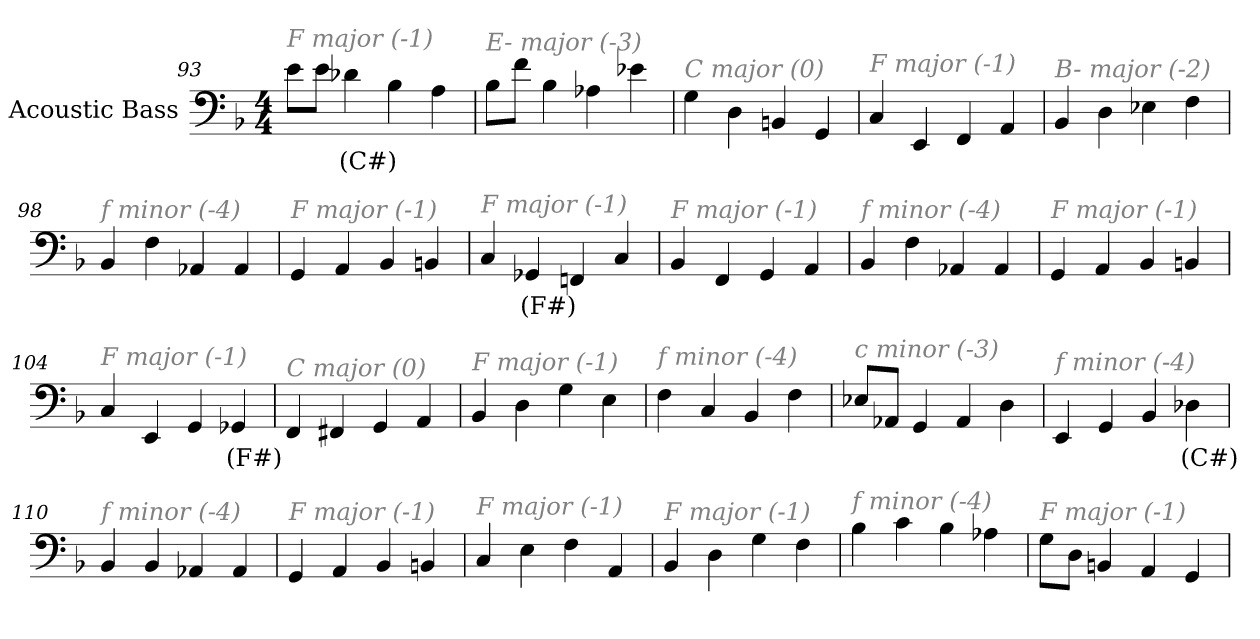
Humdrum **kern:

**kern	**text
*part1	*part1
*staff1	*staff1
*I"Acoustic Bass	*
*clefF4	*
*ITrd7c12	*
*k[b-]	*
*F:	*
*M4/4	*
=93	=93
!LO:TX:i:color=#808080:t=F major (-1)	!
8EL	.
8EJ	.
4D-Xi	(C#)
4BB-	.
4AA	.
=94	=94
!LO:TX:i:color=#808080:t=E- major (-3)	!
8BB-L	.
8FJ	.
4BB-	.
4AA-X	.
4E-X	.
=95	=95
!LO:TX:i:color=#808080:t=C major (0)	!
4GG	.
4DD	.
4BBBn	.
4GGG	.
=96	=96
!LO:TX:i:color=#808080:t=F major (-1)	!
4CC	.
4EEE	.
4FFF	.
4AAA	.
=97	=97
!LO:TX:i:color=#808080:t=B- major (-2)	!
4BBB-	.
4DD	.
4EE-X	.
4FF	.
=98	=98
!LO:TX:i:color=#808080:t=f minor (-4)	!
4BBB-	.
4FF	.
4AAA-X	.
4AAA-	.
=99	=99
!LO:TX:i:color=#808080:t=F major (-1)	!
4GGG	.
4AAA	.
4BBB-	.
4BBBn	.
=100	=100
!LO:TX:i:color=#808080:t=F major (-1)	!
4CC	.
4GGG-Xi	(F#)
4FFFn	.
4CC	.
=101	=101
!LO:TX:i:color=#808080:t=F major (-1)	!
4BBB-	.
4FFF	.
4GGG	.
4AAA	.
=102	=102
!LO:TX:i:color=#808080:t=f minor (-4)	!
4BBB-	.
4FF	.
4AAA-X	.
4AAA-	.
=103	=103
!LO:TX:i:color=#808080:t=F major (-1)	!
4GGG	.
4AAA	.
4BBB-	.
4BBBn	.
=104	=104
!LO:TX:i:color=#808080:t=F major (-1)	!
4CC	.
4EEE	.
4GGG	.
4GGG-Xi	(F#)
=105	=105
!LO:TX:i:color=#808080:t=C major (0)	!
4FFF	.
4FFF#X	.
4GGG	.
4AAA	.
=106	=106
!LO:TX:i:color=#808080:t=F major (-1)	!
4BBB-	.
4DD	.
4GG	.
4EE	.
=107	=107
!LO:TX:i:color=#808080:t=f minor (-4)	!
4FF	.
4CC	.
4BBB-	.
4FF	.
=108	=108
!LO:TX:i:color=#808080:t=c minor (-3)	!
8EE-XL	.
8AAA-XJ	.
4GGG	.
4AAA-	.
4DD	.
=109	=109
!LO:TX:i:color=#808080:t=f minor (-4)	!
4EEE	.
4GGG	.
4BBB-	.
4DD-Xi	(C#)
=110	=110
!LO:TX:i:color=#808080:t=f minor (-4)	!
4BBB-	.
4BBB-	.
4AAA-X	.
4AAA-	.
=111	=111
!LO:TX:i:color=#808080:t=F major (-1)	!
4GGG	.
4AAA	.
4BBB-	.
4BBBn	.
=112	=112
!LO:TX:i:color=#808080:t=F major (-1)	!
4CC	.
4EE	.
4FF	.
4AAA	.
=113	=113
!LO:TX:i:color=#808080:t=F major (-1)	!
4BBB-	.
4DD	.
4GG	.
4FF	.
=114	=114
!LO:TX:i:color=#808080:t=f minor (-4)	!
4BB-	.
4C	.
4BB-	.
4AA-X	.
=115	=115
!LO:TX:i:color=#808080:t=F major (-1)	!
8GGL	.
8DDJ	.
4BBBn	.
4AAA	.
4GGG	.
=	=
*-	*-
